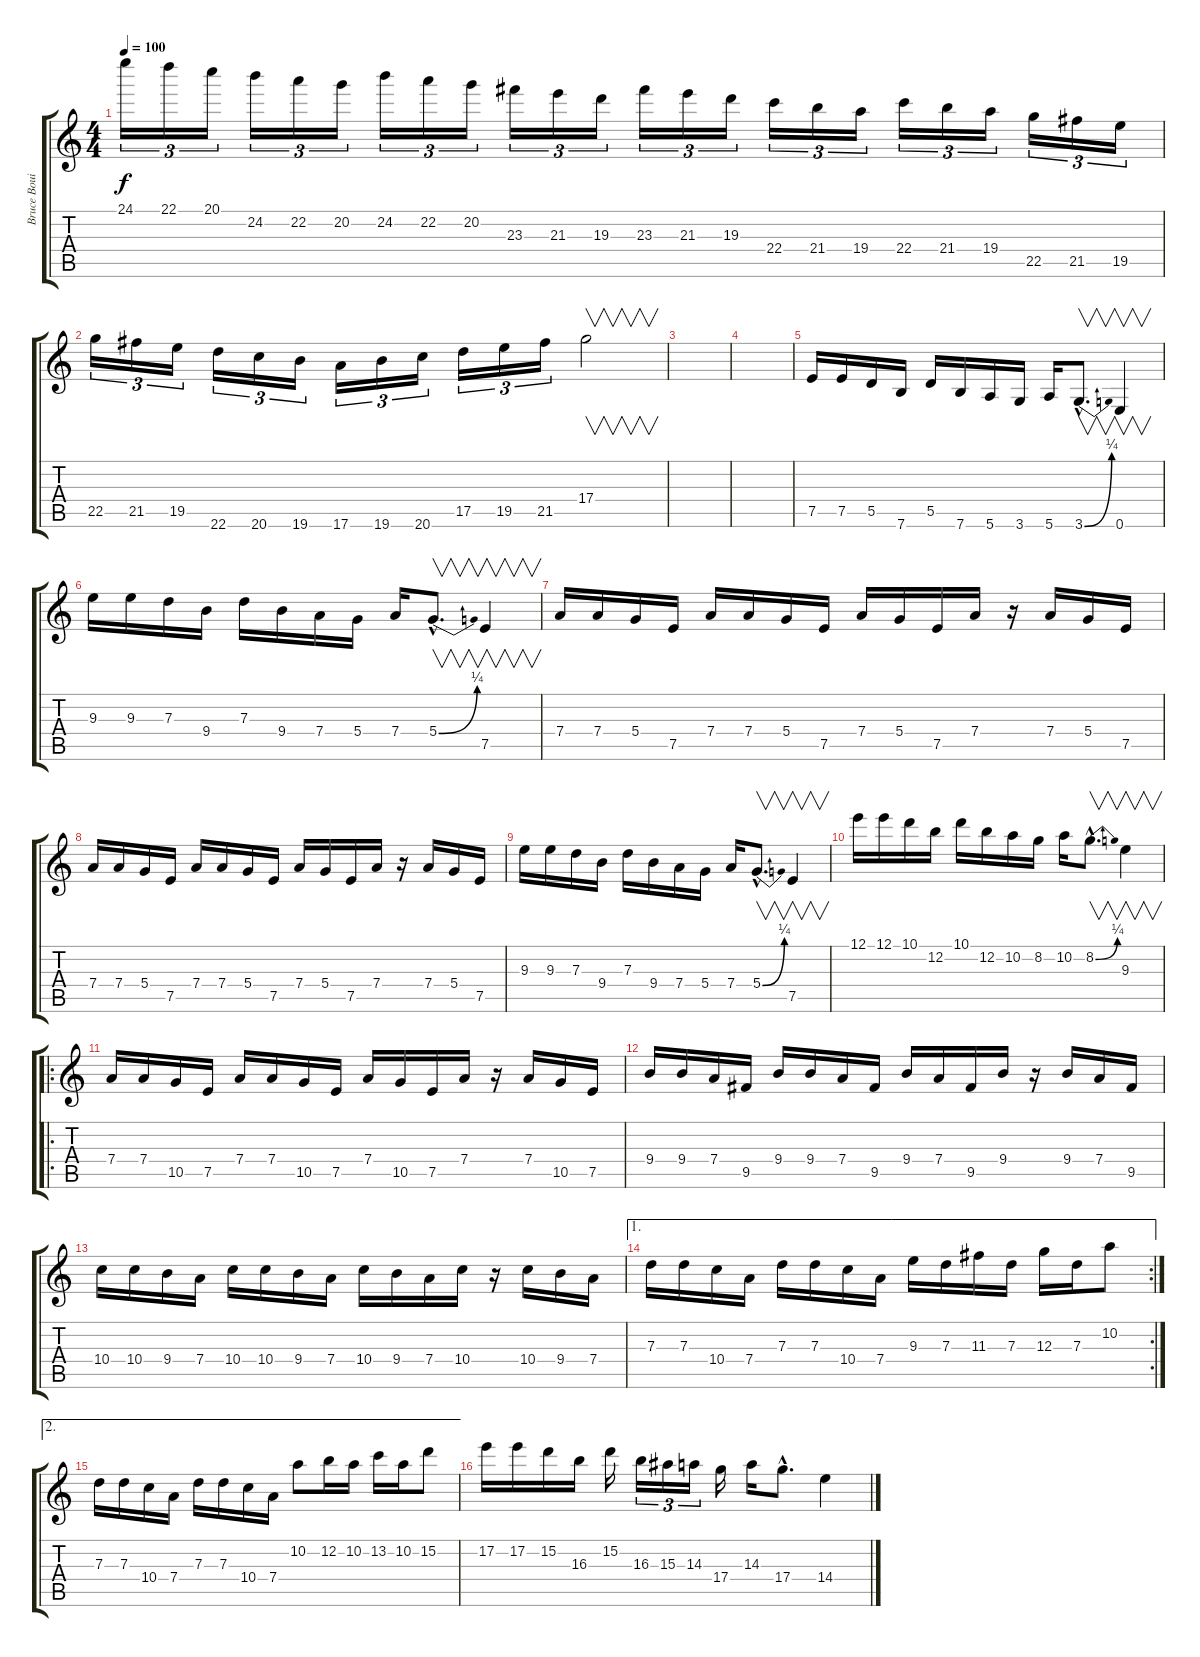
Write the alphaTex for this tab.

\track ("Bruce Bouilliet" "Bruce Boui") {instrument distortionguitar}
\staff {score tabs}
\tuning (E4 B3 G3 D3 A2 E2) {hide}
\ts (4 4)
\tempo 100
\clef g2
\ks c
24.1.16{tu (3 2) dy f} 22.1.16{tu (3 2)} 20.1.16{tu (3 2)} 24.2.16{tu (3 2)} 22.2.16{tu (3 2)} 20.2.16{tu (3 2)} 24.2.16{tu (3 2)} 22.2.16{tu (3 2)} 20.2.16{tu (3 2)} 23.3.16{tu (3 2)} 21.3.16{tu (3 2)} 19.3.16{tu (3 2)} 23.3.16{tu (3 2)} 21.3.16{tu (3 2)} 19.3.16{tu (3 2)} 22.4.16{tu (3 2)} 21.4.16{tu (3 2)} 19.4.16{tu (3 2)} 22.4.16{tu (3 2)} 21.4.16{tu (3 2)} 19.4.16{tu (3 2)} 22.5.16{tu (3 2)} 21.5.16{tu (3 2)} 19.5.16{tu (3 2)} |
22.5.16{tu (3 2)} 21.5.16{tu (3 2)} 19.5.16{tu (3 2)} 22.6.16{tu (3 2)} 20.6.16{tu (3 2)} 19.6.16{tu (3 2)} 17.6.16{tu (3 2)} 19.6.16{tu (3 2)} 20.6.16{tu (3 2)} 17.5.16{tu (3 2)} 19.5.16{tu (3 2)} 21.5.16{tu (3 2)} 17.4.2{v} |
|
|
7.5.16 7.5.16 5.5.16 7.6.16 5.5.16 7.6.16 5.6.16 3.6.16 5.6.16 3.6{be (bend 0 0 60 1) hac}.8{v d} 0.6.4{v} |
9.3.16 9.3.16 7.3.16 9.4.16 7.3.16 9.4.16 7.4.16 5.4.16 7.4.16 5.4{be (bend 0 0 60 1) hac}.8{v d} 7.5.4{v} |
7.4.16 7.4.16 5.4.16 7.5.16 7.4.16 7.4.16 5.4.16 7.5.16 7.4.16 5.4.16 7.5.16 7.4.16 r.16 7.4.16 5.4.16 7.5.16 |
7.4.16 7.4.16 5.4.16 7.5.16 7.4.16 7.4.16 5.4.16 7.5.16 7.4.16 5.4.16 7.5.16 7.4.16 r.16 7.4.16 5.4.16 7.5.16 |
9.3.16 9.3.16 7.3.16 9.4.16 7.3.16 9.4.16 7.4.16 5.4.16 7.4.16 5.4{be (bend 0 0 60 1) hac}.8{v d} 7.5.4{v} |
12.1.16 12.1.16 10.1.16 12.2.16 10.1.16 12.2.16 10.2.16 8.2.16 10.2.16 8.2{be (bend 0 0 60 1) hac}.8{v d} 9.3.4{v} |
\ro
7.4.16 7.4.16 10.5.16 7.5.16 7.4.16 7.4.16 10.5.16 7.5.16 7.4.16 10.5.16 7.5.16 7.4.16 r.16 7.4.16 10.5.16 7.5.16 |
9.4.16 9.4.16 7.4.16 9.5.16 9.4.16 9.4.16 7.4.16 9.5.16 9.4.16 7.4.16 9.5.16 9.4.16 r.16 9.4.16 7.4.16 9.5.16 |
10.4.16 10.4.16 9.4.16 7.4.16 10.4.16 10.4.16 9.4.16 7.4.16 10.4.16 9.4.16 7.4.16 10.4.16 r.16 10.4.16 9.4.16 7.4.16 |
\ae 1
\rc 2
7.3.16 7.3.16 10.4.16 7.4.16 7.3.16 7.3.16 10.4.16 7.4.16 9.3.16 7.3.16 11.3.16 7.3.16 12.3.16 7.3.16 10.2.8 |
\ae 2
7.3.16 7.3.16 10.4.16 7.4.16 7.3.16 7.3.16 10.4.16 7.4.16 10.2.8 12.2.16 10.2.16 13.2.16 10.2.16 15.2.8 |
17.2.16 17.2.16 15.2.16 16.3.16 15.2.16 16.3.16{tu (3 2)} 15.3.16{tu (3 2)} 14.3.16{tu (3 2)} 17.4.16 14.3.16 17.4{hac}.8{d} 14.4.4
